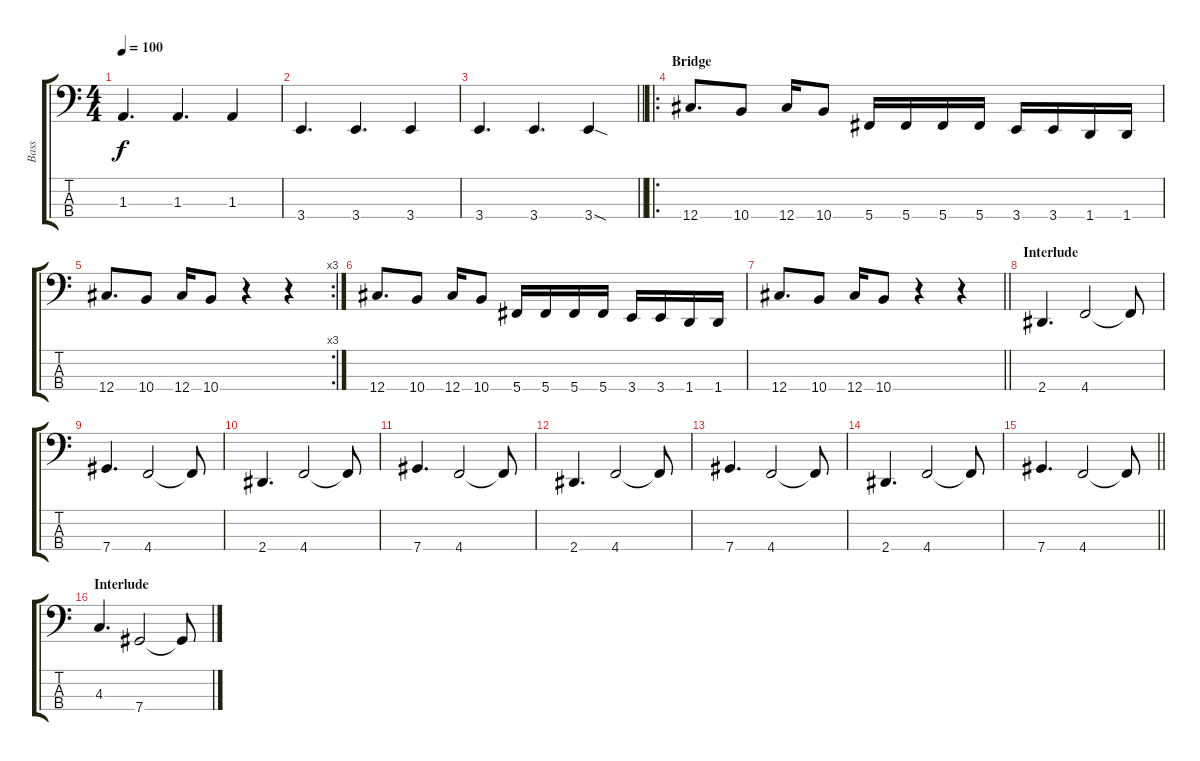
\track ("Bass" "Bass") {instrument electricbassfinger}
\staff {score tabs}
\tuning (Gb2 Db2 Ab1 Db1) {hide}
\ts (4 4)
\tempo 100
\clef f4
\ks c
1.3.4{d dy f} 1.3.4{d} 1.3.4 |
3.4.4{d} 3.4.4{d} 3.4.4 |
\barLineRight lightlight
3.4.4{d} 3.4.4{d} 3.4{sod}.4 |
\ro
\section ("" "Bridge")
12.4.8{d} 10.4.8 12.4.16 10.4.8 5.4.16 5.4.16 5.4.16 5.4.16 3.4.16 3.4.16 1.4.16 1.4.16 |
\rc 3
12.4.8{d} 10.4.8 12.4.16 10.4.8 r.4 r.4 |
12.4.8{d} 10.4.8 12.4.16 10.4.8 5.4.16 5.4.16 5.4.16 5.4.16 3.4.16 3.4.16 1.4.16 1.4.16 |
\barLineRight lightlight
12.4.8{d} 10.4.8 12.4.16 10.4.8 r.4 r.4 |
\section ("" "Interlude")
2.4.4{d} 4.4.2 4.4{t}.8 |
7.4.4{d} 4.4.2 4.4{t}.8 |
2.4.4{d} 4.4.2 4.4{t}.8 |
7.4.4{d} 4.4.2 4.4{t}.8 |
2.4.4{d} 4.4.2 4.4{t}.8 |
7.4.4{d} 4.4.2 4.4{t}.8 |
2.4.4{d} 4.4.2 4.4{t}.8 |
\barLineRight lightlight
7.4.4{d} 4.4.2 4.4{t}.8 |
\section ("" "Interlude")
4.3.4{d} 7.4.2 7.4{t}.8
